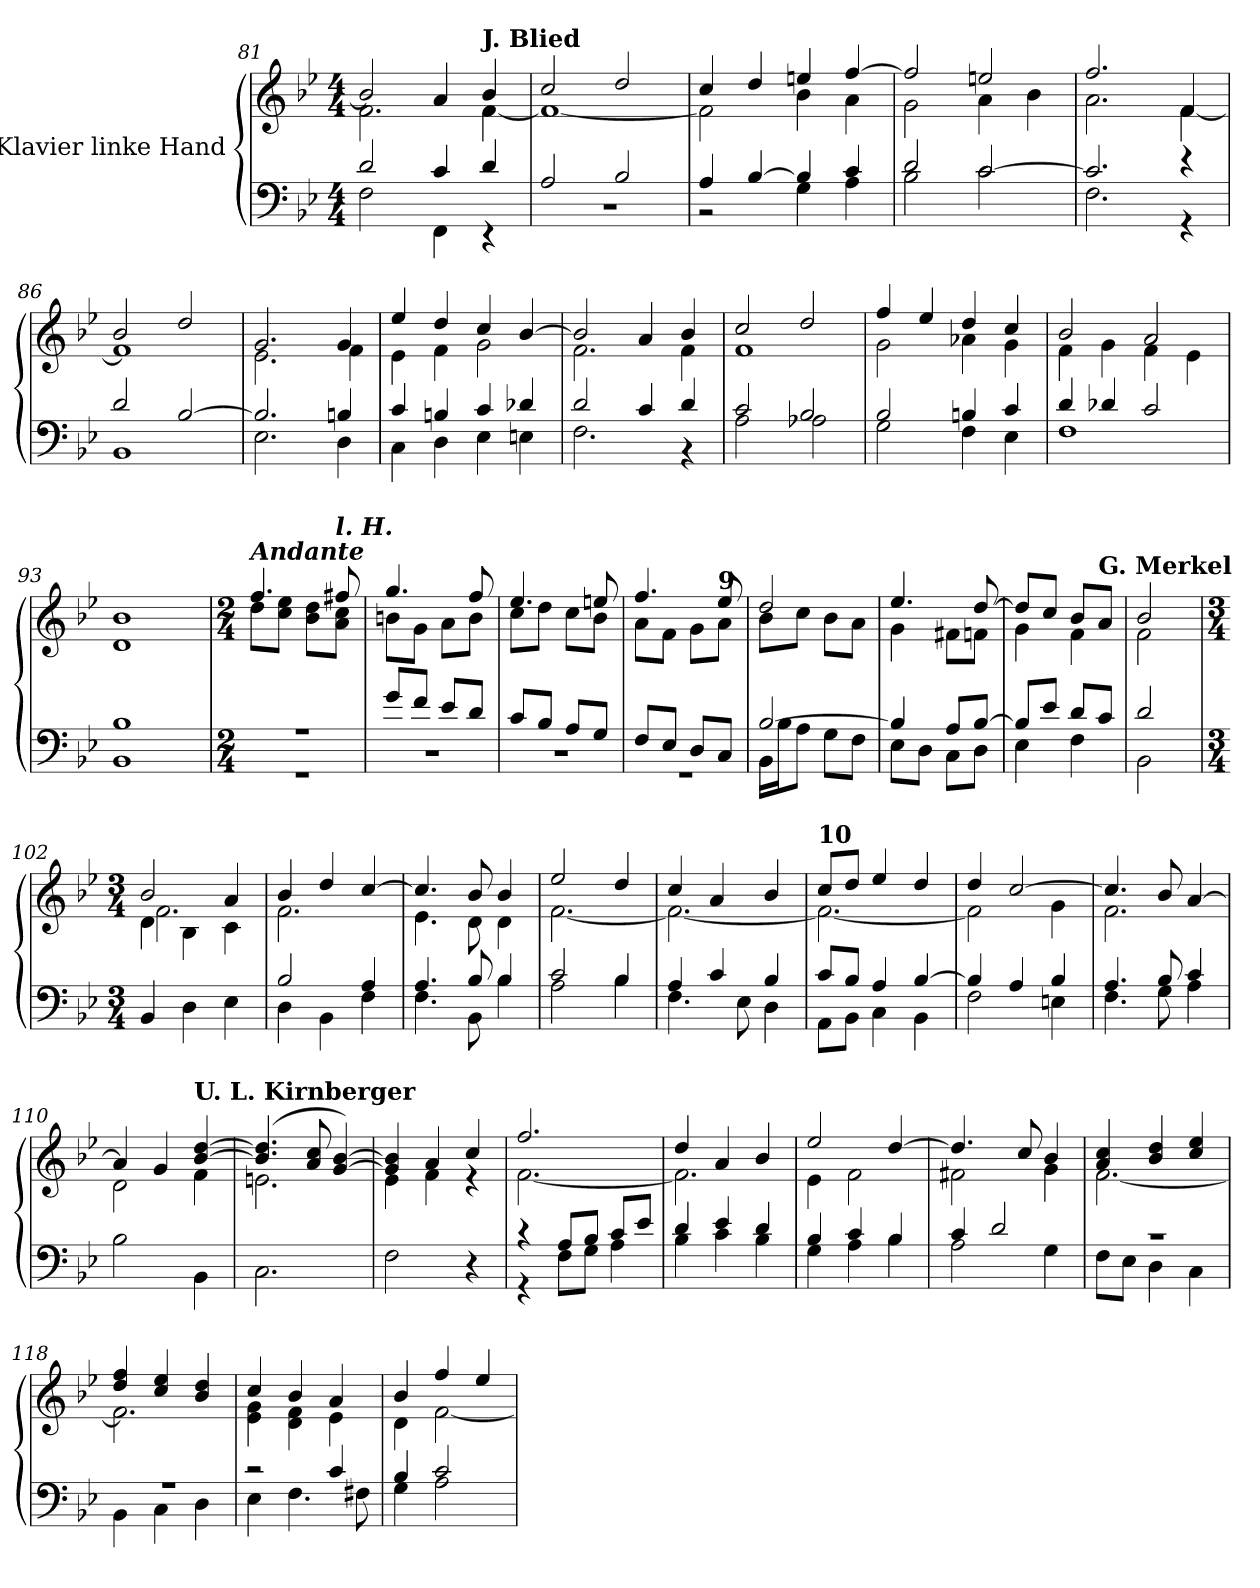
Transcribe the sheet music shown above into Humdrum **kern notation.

**kern	**kern
*part1	*part1
*staff2	*staff1
*I"Klavier linke Hand	*
*clefF4	*clefG2
*k[b-e-]	*k[b-e-]
*M4/4	*M4/4
=81	=81
*^	*^
2d/	2F\	2b-/]	2.f\
4c/	4FF\	4a/	.
!	!	!LO:TX:a:B:t=J. Blied	!
4d/	4r	4b-/	[4f\
=82	=82	=82	=82
2A/	1r	2cc/	1f_
2B-/	.	2dd/	.
=83	=83	=83	=83
4A/	2r	4cc/	2f\]
[4B-/	.	4dd/	.
4B-/]	4G\	4een/	4b-\
4c/	4A\	[4ff/	4a\
!!LO:LB:g=z	!!
=84	=84	=84	=84
2d/	2B-\	2ff/]	2g\
[2c/	2c\	2een/	4a\
.	.	.	4b-\
!!LO:LB:g=z	!!
=85	=85	=85	=85
2.c/]	2.F\	2.ff/	2.a\
4r	4r	4f/	[4f\
=86	=86	=86	=86
2d/	1BB-	2b-/	1f]
[2B-/	.	2dd/	.
=87	=87	=87	=87
2.B-/]	2.E-\	2.g/	2.e-\
4Bn/	4D\	4g/	4f\
=88	=88	=88	=88
4c/	4C\	4ee-/	4e-\
4Bn/	4D\	4dd/	4f\
4c/	4E-\	4cc/	2g\
4d-X/	4En\	[4b-/	.
=89	=89	=89	=89
2d/	2.F\	2b-/]	2.f\
4c/	.	4a/	.
4d/	4r	4b-/	4f\
=90	=90	=90	=90
2c/	2A\	2cc/	1f
2B-/	2A-X\	2dd/	.
=91	=91	=91	=91
2B-/	2G\	4ff/	2g\
.	.	4ee-/	.
4Bn/	4F\	4dd/	4a-X\
4c/	4E-\	4cc/	4g\
!!LO:LB:g=z	!!
=92	=92	=92	=92
4d/	1F	2b-/	4f\
4d-X/	.	.	4g\
2c/	.	2a/	4f\
.	.	.	4e-\
!!LO:LB:g=z	!!
=93	=93	=93	=93
1B-	1BB-	1b-	1d
!!LO:PB:g=z	!!
=94	=94	=94	=94
*M2/4	*	*M2/4	*
!	!	!LO:TX:a:Bi:t=Andante	!
2r	2r	4.ff/	8dd\L
.	.	.	8cc\ 8ee-\J
.	.	.	8b-\ 8dd\L
!	!	!LO:TX:a:Bi:t=l. H.	!
.	.	8ff#X/	8a\ 8cc\J
=95	=95	=95	=95
8g/L	2r	4.gg/	8bn\L
8f/J	.	.	8g\J
8e-/L	.	.	8a\L
8d/J	.	8ff/	8b\J
=96	=96	=96	=96
8c/L	2r	4.ee-/	8cc\L
8B-/J	.	.	8dd\J
8A/L	.	.	8cc\L
8G/J	.	8een/	8b-\J
=97	=97	=97	=97
8F/L	2r	4.ff/	8a\L
8E-/J	.	.	8f\J
8D/L	.	.	8g\L
!	!	!LO:TX:a:B:t=9	!
8C/J	.	8ee-/	8a\J
=98	=98	=98	=98
[2B-/	16BB-\LL	2dd/	8b-\L
.	16B-\J	.	.
.	8A\J	.	8cc\J
.	8G\L	.	8b-\L
.	8F\J	.	8a\J
!!LO:PB:g=z	!!
=99	=99	=99	=99
4B-/]	8E-\L	4.ee-/	4g\
.	8D\J	.	.
8A/L	8C\L	.	8f#X\L
[8B-/J	8D\J	[8dd/	8fn\J
=100	=100	=100	=100
8B-/L]	4E-\	8dd/L]	4g\
8e-/J	.	8cc/J	.
8d/L	4F\	8b-/L	4f\
!	!	!LO:TX:a:B:t=G. Merkel	!
8c/J	.	8a/J	.
=101	=101	=101	=101
2d/	2BB-\	2b-/	2f\
*v	*v	*	*
*	*v	*v
!!LO:LB:g=z
=102	=102
*M3/4	*M3/4
*	*^
*	*	*^
4BB-/	2b-/	4d\	2.f\
4D\	.	4B-\	.
4E-\	4a/	4c\	.
*	*	*v	*v
=103	=103	=103
*^	*	*
2B-/	4D\	4b-/	2.f\
.	4BB-\	4dd/	.
4A/	4F\	[4cc/	.
=104	=104	=104	=104
4.A/	4.F\	4.cc/]	4.e-\
8B-/	8BB-\	8b-/	8d\
4B-/	4B-\	4b-/	4d\
=105	=105	=105	=105
2c/	2A\	2ee-/	[2.f\
4B-/	4B-\	4dd/	.
=106	=106	=106	=106
4A/	4.F\	4cc/	2.f\_
4c/	.	4a/	.
.	8E-\	.	.
4B-/	4D\	4b-/	.
=107	=107	=107	=107
!	!	!LO:TX:a:B:t=10	!
8c/L	8AA\L	8cc/L	2.f\_
8B-/J	8BB-\J	8dd/J	.
4A/	4C\	4ee-/	.
[4B-/	4BB-\	4dd/	.
=108	=108	=108	=108
4B-/]	2F\	4dd/	2f\]
4A/	.	[2cc/	.
4B-/	4En\	.	4g\
!!LO:LB:g=z	!!
=109	=109	=109	=109
4.A/	4.F\	4.cc/]	2.f\
8B-/	8G\	8b-/	.
4c/	4A\	[4a/	.
*v	*v	*	*
=110	=110	=110
2B-\	4a/]	2d\
.	4g/	.
!	!LO:TX:a:B:t=U. L. Kirnberger	!
4BB-\	[4b-/ [4dd/	4f\
=111	=111	=111
2.C\	(4.b-/] 4.dd/]	2.en\
.	8a/ 8cc/	.
.	[4g/ [4b-/)	.
!!LO:LB:g=z	!!
=112	=112	=112
2F\	4g/] 4b-/]	4e-\
.	4a/	4f\
4r	4cc/	4r
=113	=113	=113
*^	*	*
4r	4r	2.ff/	[2.f\
8A/L	8F\L	.	.
8B-/J	8G\J	.	.
8c/L	4A\	.	.
8e-/J	.	.	.
=114	=114	=114	=114
4d/	4B-\	4dd/	2.f\]
4e-/	4c\	4a/	.
4d/	4B-\	4b-/	.
=115	=115	=115	=115
4B-/	4G\	2ee-/	4e-\
4c/	4A\	.	2f\
4B-/	4B-\	[4dd/	.
=116	=116	=116	=116
4c/	2A\	4.dd/]	2f#X\
2d/	.	.	.
.	.	8cc/	.
.	4G\	4b-/	4g\
=117	=117	=117	=117
2.r	8F\L	4a/ 4cc/	[2.f\
.	8E-\J	.	.
.	4D\	4b-/ 4dd/	.
.	4C\	4cc/ 4ee-/	.
=118	=118	=118	=118
2.r	4BB-\	4dd/ 4ff/	2.f\]
.	4C\	4cc/ 4ee-/	.
.	4D\	4b-/ 4dd/	.
!!LO:LB:g=z	!!
=119	=119	=119	=119
2r	4E-\	4cc/	4e-\ 4g\
.	4.F\	4b-/	4d\ 4f\
4c/	.	4a/	4e-\
.	8F#X\	.	.
=120	=120	=120	=120
4B-/	4G\	4b-/	4d\
2c/	2A\	4ff/	[2f\
.	.	4ee-/	.
*v	*v	*	*
*	*v	*v
=	=
*-	*-
